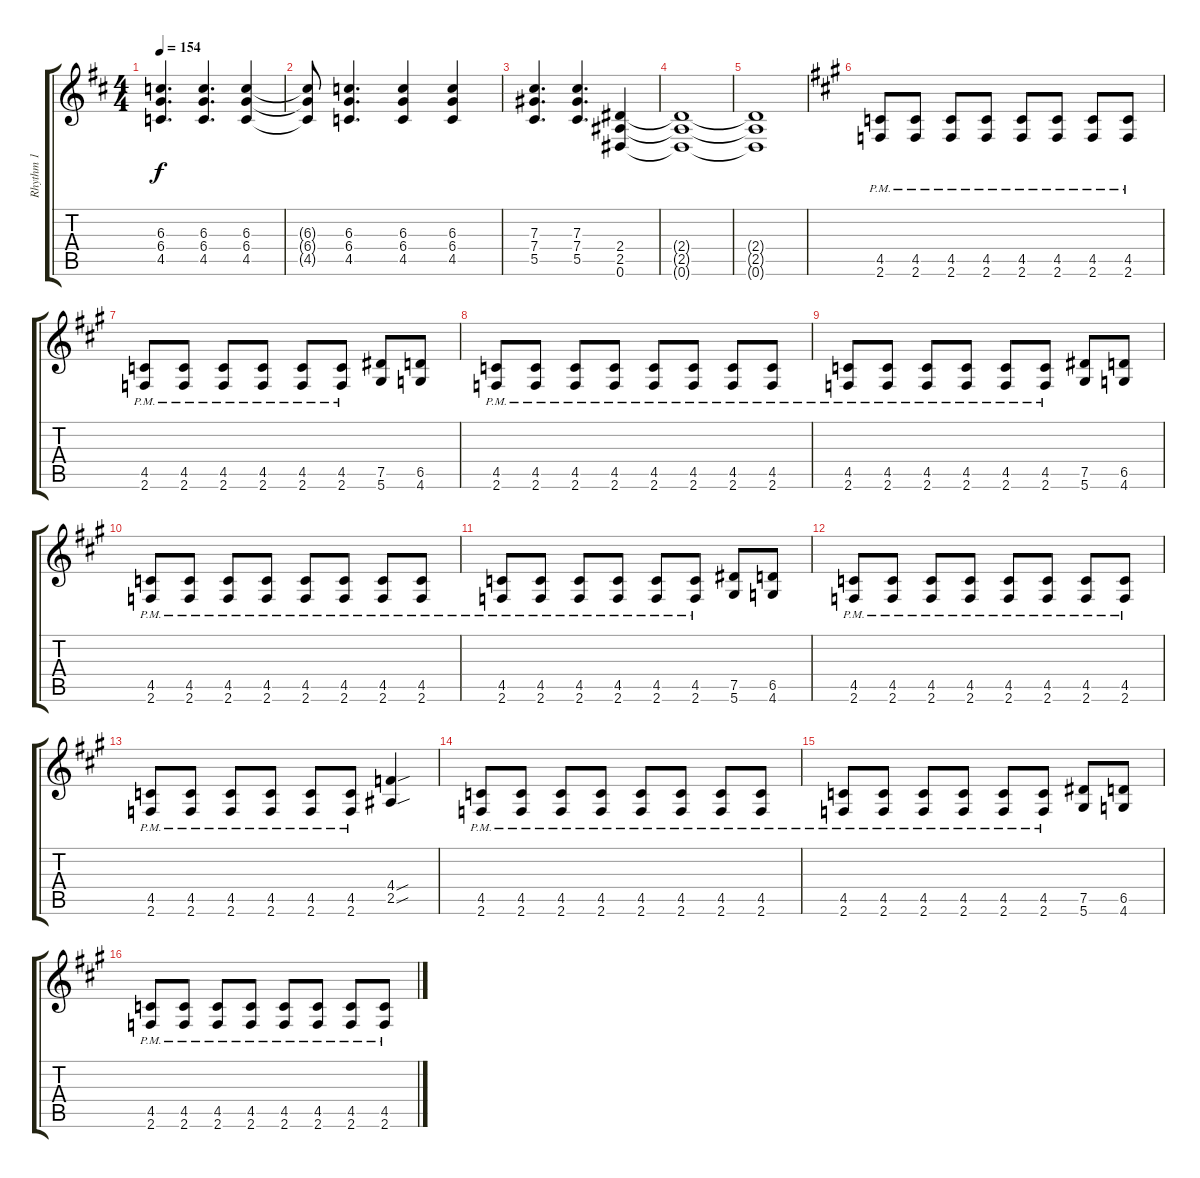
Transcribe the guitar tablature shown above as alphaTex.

\track ("Rhythm 1" "Rhythm 1") {instrument distortionguitar}
\staff {score tabs}
\tuning (Eb4 Bb3 Gb3 Db3 Ab2 Eb2) {hide}
\ts (4 4)
\tempo 154
\clef g2
\ks d
(6.3 6.4 4.5).4{d dy f} (6.3 6.4 4.5).4{d} (6.3 6.4 4.5).4 |
(6.3{t} 6.4{t} 4.5{t}).8 (6.3 6.4 4.5).4{d} (6.3 6.4 4.5).4 (6.3 6.4 4.5).4 |
(7.3 7.4 5.5).4{d} (7.3 7.4 5.5).4{d} (2.4 2.5 0.6).4 |
(2.4{t} 2.5{t} 0.6{t}).1 |
(2.4{t} 2.5{t} 0.6{t}).1 |
\ks a
(4.5{pm} 2.6{pm}).8 (4.5{pm} 2.6{pm}).8 (4.5{pm} 2.6{pm}).8 (4.5{pm} 2.6{pm}).8 (4.5{pm} 2.6{pm}).8 (4.5{pm} 2.6{pm}).8 (4.5{pm} 2.6{pm}).8 (4.5{pm} 2.6{pm}).8 |
(4.5{pm} 2.6{pm}).8 (4.5{pm} 2.6{pm}).8 (4.5{pm} 2.6{pm}).8 (4.5{pm} 2.6{pm}).8 (4.5{pm} 2.6{pm}).8 (4.5{pm} 2.6{pm}).8 (7.5 5.6).8 (6.5 4.6).8 |
(4.5{pm} 2.6{pm}).8 (4.5{pm} 2.6{pm}).8 (4.5{pm} 2.6{pm}).8 (4.5{pm} 2.6{pm}).8 (4.5{pm} 2.6{pm}).8 (4.5{pm} 2.6{pm}).8 (4.5{pm} 2.6{pm}).8 (4.5{pm} 2.6{pm}).8 |
(4.5{pm} 2.6{pm}).8 (4.5{pm} 2.6{pm}).8 (4.5{pm} 2.6{pm}).8 (4.5{pm} 2.6{pm}).8 (4.5{pm} 2.6{pm}).8 (4.5{pm} 2.6{pm}).8 (7.5 5.6).8 (6.5 4.6).8 |
(4.5{pm} 2.6{pm}).8 (4.5{pm} 2.6{pm}).8 (4.5{pm} 2.6{pm}).8 (4.5{pm} 2.6{pm}).8 (4.5{pm} 2.6{pm}).8 (4.5{pm} 2.6{pm}).8 (4.5{pm} 2.6{pm}).8 (4.5{pm} 2.6{pm}).8 |
(4.5{pm} 2.6{pm}).8 (4.5{pm} 2.6{pm}).8 (4.5{pm} 2.6{pm}).8 (4.5{pm} 2.6{pm}).8 (4.5{pm} 2.6{pm}).8 (4.5{pm} 2.6{pm}).8 (7.5 5.6).8 (6.5 4.6).8 |
(4.5{pm} 2.6{pm}).8 (4.5{pm} 2.6{pm}).8 (4.5{pm} 2.6{pm}).8 (4.5{pm} 2.6{pm}).8 (4.5{pm} 2.6{pm}).8 (4.5{pm} 2.6{pm}).8 (4.5{pm} 2.6{pm}).8 (4.5{pm} 2.6{pm}).8 |
(4.5{pm} 2.6{pm}).8 (4.5{pm} 2.6{pm}).8 (4.5{pm} 2.6{pm}).8 (4.5{pm} 2.6{pm}).8 (4.5{pm} 2.6{pm}).8 (4.5{pm} 2.6{pm}).8 (4.4{sou} 2.5{sou}).4 |
(4.5{pm} 2.6{pm}).8 (4.5{pm} 2.6{pm}).8 (4.5{pm} 2.6{pm}).8 (4.5{pm} 2.6{pm}).8 (4.5{pm} 2.6{pm}).8 (4.5{pm} 2.6{pm}).8 (4.5{pm} 2.6{pm}).8 (4.5{pm} 2.6{pm}).8 |
(4.5{pm} 2.6{pm}).8 (4.5{pm} 2.6{pm}).8 (4.5{pm} 2.6{pm}).8 (4.5{pm} 2.6{pm}).8 (4.5{pm} 2.6{pm}).8 (4.5{pm} 2.6{pm}).8 (7.5 5.6).8 (6.5 4.6).8 |
(4.5{pm} 2.6{pm}).8 (4.5{pm} 2.6{pm}).8 (4.5{pm} 2.6{pm}).8 (4.5{pm} 2.6{pm}).8 (4.5{pm} 2.6{pm}).8 (4.5{pm} 2.6{pm}).8 (4.5{pm} 2.6{pm}).8 (4.5{pm} 2.6{pm}).8
